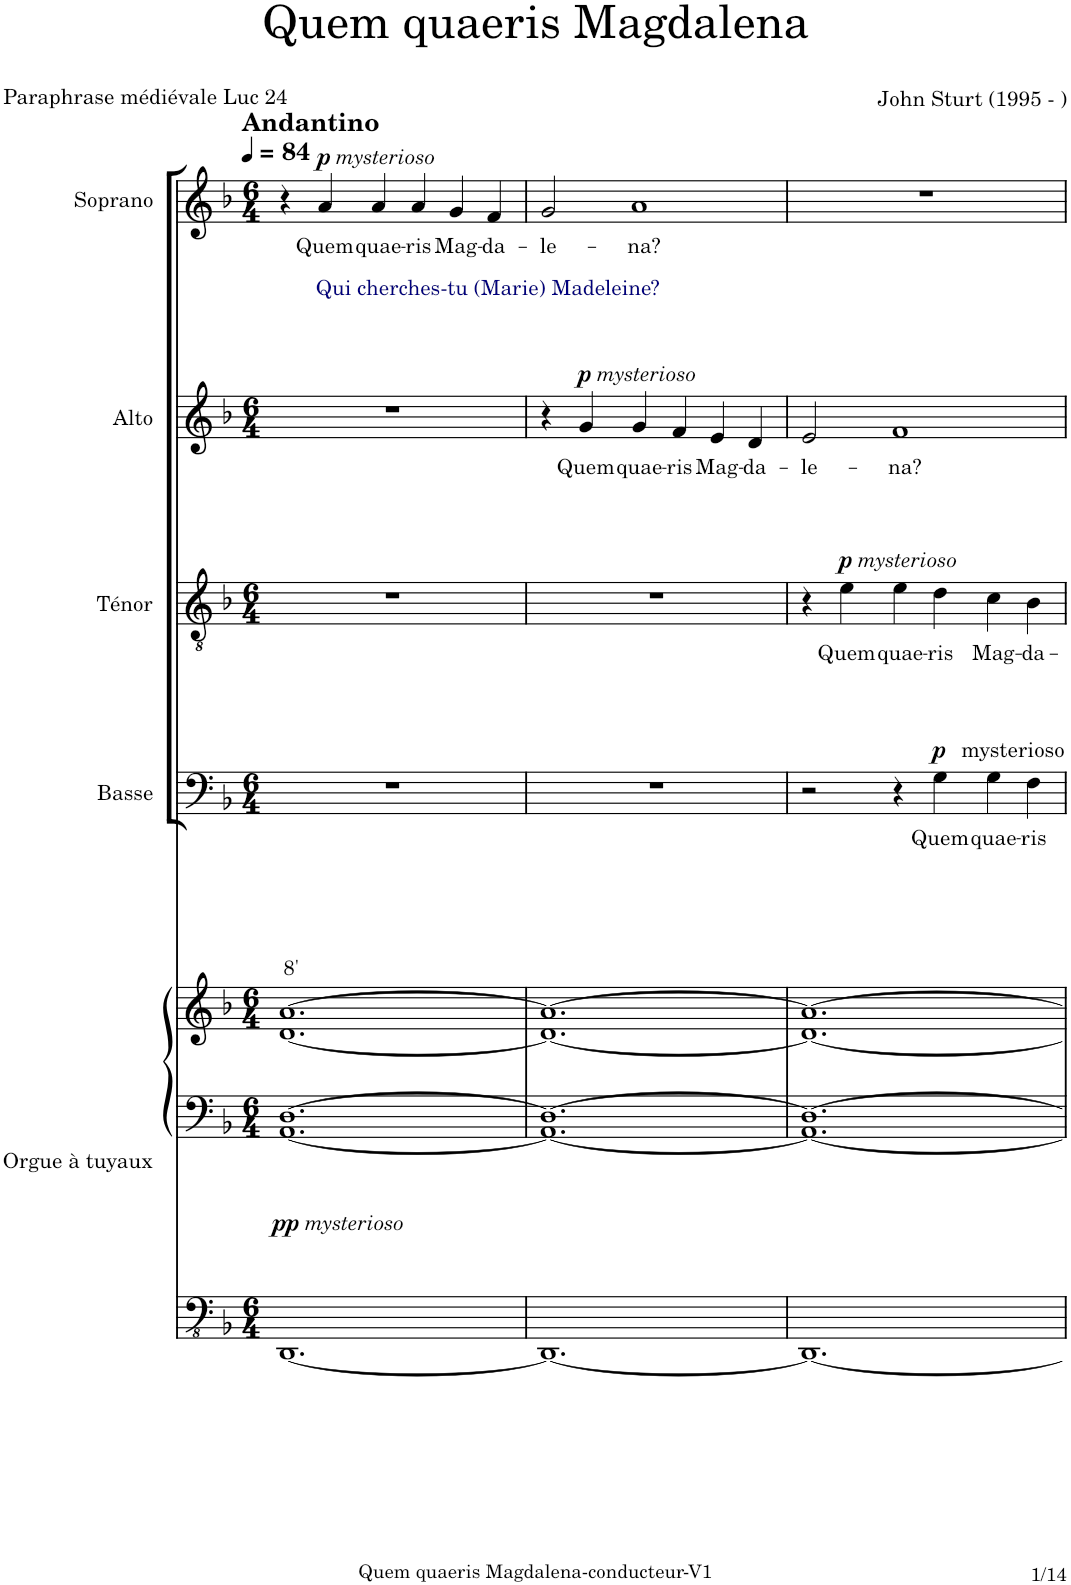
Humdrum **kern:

**kern	**kern	**kern	**dynam	**kern	**text	**dynam	**kern	**text	**dynam	**kern	**text	**dynam	**kern	**text	**dynam
*part5	*part5	*part5	*part5	*part4	*part4	*part4	*part3	*part3	*part3	*part2	*part2	*part2	*part1	*part1	*part1
*staff7	*staff6	*staff5	*staff5/6/7	*staff4	*staff4	*staff4	*staff3	*staff3	*staff3	*staff2	*staff2	*staff2	*staff1	*staff1	*staff1
*I"Orgue à tuyaux	*	*	*	*I"Basse	*	*	*I"Ténor	*	*	*I"Alto	*	*	*I"Soprano	*	*
*I'Org.	*	*	*	*I'B.	*	*	*I'T.	*	*	*I'A.	*	*	*I'S.	*	*
*clefFv4	*clefF4	*clefG2	*	*clefF4	*	*	*clefGv2	*	*	*clefG2	*	*	*clefG2	*	*
*k[b-]	*k[b-]	*k[b-]	*	*k[b-]	*	*	*k[b-]	*	*	*k[b-]	*	*	*k[b-]	*	*
*M6/4	*M6/4	*M6/4	*	*M6/4	*	*	*M6/4	*	*	*M6/4	*	*	*M6/4	*	*
*MM84	*MM84	*MM84	*	*MM84	*	*	*MM84	*	*	*MM84	*	*	*MM84	*	*
=1	=1	=1	=1	=1	=1	=1	=1	=1	=1	=1	=1	=1	=1	=1	=1
*	*^	*^	*	*	*	*	*	*	*	*	*	*	*	*	*
!	!	!	!	!	!	!	!	!	!	!	!	!	!	!	!LO:TX:a:B:t=Andantino	!	!
!	!	!	!LO:TX:a:t=8'	!	!	!	!	!	!	!	!	!	!	!	!	!	!
!	!	!	!	!	!LO:DY:b=2	!	!	!	!	!	!	!	!	!	!	!	!
!	!	!	!	!	!LO:DY:n=1:b=2	!	!	!	!	!	!	!	!	!	!	!	!
[1.DDD	[1.D	[1.AA	[1.a	[1.d	pp other-dynamics	1.r	.	.	1.r	.	.	1.r	.	.	4r	.	.
!	!	!	!	!	!	!	!	!	!	!	!	!	!	!	!LO:TX:b:color=#00007F:t=Qui cherches-tu (Marie) Madeleine?	!	!
!	!	!	!	!	!	!	!	!	!	!	!	!	!	!	!	!LO:LY:b	!LO:DY:a
!	!	!	!	!	!	!	!	!	!	!	!	!	!	!	!	!	!LO:DY:n=1:a
.	.	.	.	.	.	.	.	.	.	.	.	.	.	.	4a/	Quem	p other-dynamics
!	!	!	!	!	!	!	!	!	!	!	!	!	!	!	!	!LO:LY:b	!
.	.	.	.	.	.	.	.	.	.	.	.	.	.	.	4a/	quae-	.
!	!	!	!	!	!	!	!	!	!	!	!	!	!	!	!	!LO:LY:b	!
.	.	.	.	.	.	.	.	.	.	.	.	.	.	.	4a/	-ris	.
!	!	!	!	!	!	!	!	!	!	!	!	!	!	!	!	!LO:LY:b	!
.	.	.	.	.	.	.	.	.	.	.	.	.	.	.	4g/	Mag-	.
!	!	!	!	!	!	!	!	!	!	!	!	!	!	!	!	!LO:LY:b	!
.	.	.	.	.	.	.	.	.	.	.	.	.	.	.	4f/	-da-	.
=2	=2	=2	=2	=2	=2	=2	=2	=2	=2	=2	=2	=2	=2	=2	=2	=2	=2
!	!	!	!	!	!	!	!	!	!	!	!	!	!	!	!	!LO:LY:b	!
1.DDD_	1.D_	1.AA_	1.a_	1.d_	.	1.r	.	.	1.r	.	.	4r	.	.	2g/	-le-	.
!	!	!	!	!	!	!	!	!	!	!	!	!	!LO:LY:b	!LO:DY:a	!	!	!
!	!	!	!	!	!	!	!	!	!	!	!	!	!	!LO:DY:n=1:a	!	!	!
.	.	.	.	.	.	.	.	.	.	.	.	4g/	Quem	p other-dynamics	.	.	.
!	!	!	!	!	!	!	!	!	!	!	!	!	!LO:LY:b	!	!	!LO:LY:b	!
.	.	.	.	.	.	.	.	.	.	.	.	4g/	quae-	.	1a	-na?	.
!	!	!	!	!	!	!	!	!	!	!	!	!	!LO:LY:b	!	!	!	!
.	.	.	.	.	.	.	.	.	.	.	.	4f/	-ris	.	.	.	.
!	!	!	!	!	!	!	!	!	!	!	!	!	!LO:LY:b	!	!	!	!
.	.	.	.	.	.	.	.	.	.	.	.	4e/	Mag-	.	.	.	.
!	!	!	!	!	!	!	!	!	!	!	!	!	!LO:LY:b	!	!	!	!
.	.	.	.	.	.	.	.	.	.	.	.	4d/	-da-	.	.	.	.
=3	=3	=3	=3	=3	=3	=3	=3	=3	=3	=3	=3	=3	=3	=3	=3	=3	=3
!	!	!	!	!	!	!	!	!	!	!	!	!	!LO:LY:b	!	!	!	!
1.DDD_	1.D_	1.AA_	1.a_	1.d_	.	2r	.	.	4r	.	.	2e/	-le-	.	1.r	.	.
!	!	!	!	!	!	!	!	!	!	!LO:LY:b	!LO:DY:a	!	!	!	!	!	!
!	!	!	!	!	!	!	!	!	!	!	!LO:DY:n=1:a	!	!	!	!	!	!
.	.	.	.	.	.	.	.	.	4e\	Quem	p other-dynamics	.	.	.	.	.	.
!	!	!	!	!	!	!	!	!	!	!LO:LY:b	!	!	!LO:LY:b	!	!	!	!
.	.	.	.	.	.	4r	.	.	4e\	quae-	.	1f	-na?	.	.	.	.
!	!	!	!	!	!	!LO:TX:a:t=mysterioso	!	!	!	!	!	!	!	!	!	!	!
!	!	!	!	!	!	!	!LO:LY:b	!LO:DY:a	!	!LO:LY:b	!	!	!	!	!	!	!
.	.	.	.	.	.	4G\	Quem	p	4d\	-ris	.	.	.	.	.	.	.
!	!	!	!	!	!	!	!LO:LY:b	!	!	!LO:LY:b	!	!	!	!	!	!	!
.	.	.	.	.	.	4G\	quae-	.	4c\	Mag-	.	.	.	.	.	.	.
!	!	!	!	!	!	!	!LO:LY:b	!	!	!LO:LY:b	!	!	!	!	!	!	!
.	.	.	.	.	.	4F\	-ris	.	4B-\	-da-	.	.	.	.	.	.	.
*	*v	*v	*	*	*	*	*	*	*	*	*	*	*	*	*	*	*
*	*	*v	*v	*	*	*	*	*	*	*	*	*	*	*	*	*
=	=	=	=	=	=	=	=	=	=	=	=	=	=	=	=
*-	*-	*-	*-	*-	*-	*-	*-	*-	*-	*-	*-	*-	*-	*-	*-
